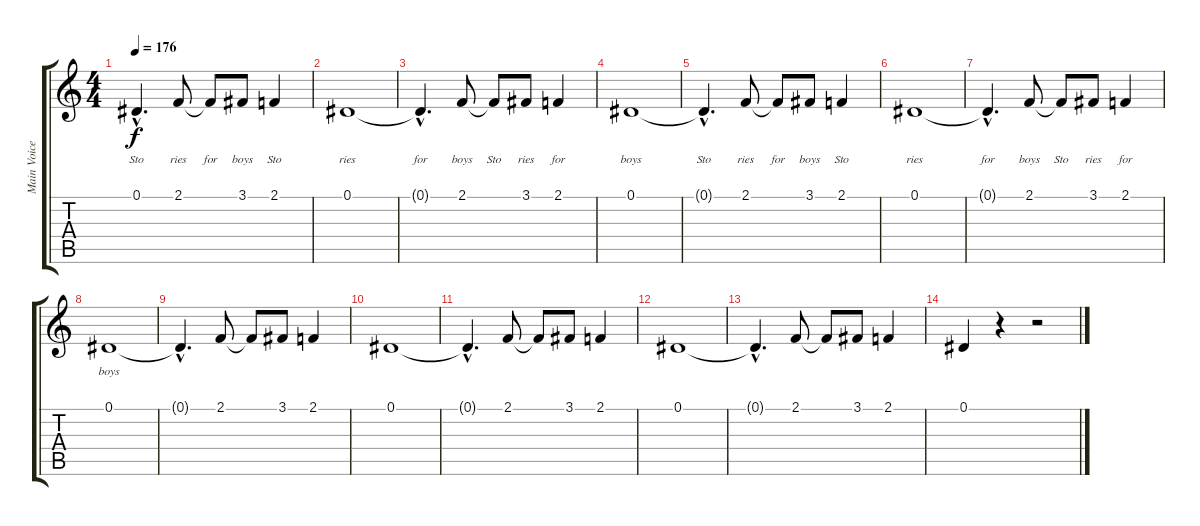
\track ("Main Voice ----- Bono" "Main Voice") {instrument altosax}
\staff {score tabs}
\tuning (Eb4 Bb3 Gb3 Db3 Ab2 Eb2) {hide}
\ts (4 4)
\tempo 176
\clef g2
\ks c
0.1{hac t}.4{d lyrics (0 "") lyrics (1 "Sto") lyrics (2 "") lyrics (3 "") lyrics (4 "") dy f} 2.1.8{lyrics (0 "") lyrics (1 "ries") lyrics (2 "") lyrics (3 "") lyrics (4 "")} 2.1{t}.8{lyrics (0 "") lyrics (1 "for") lyrics (2 "") lyrics (3 "") lyrics (4 "")} 3.1.8{lyrics (0 "") lyrics (1 "boys") lyrics (2 "") lyrics (3 "") lyrics (4 "")} 2.1.4{lyrics (0 "") lyrics (1 "Sto") lyrics (2 "") lyrics (3 "") lyrics (4 "")} |
0.1.1{lyrics (0 "") lyrics (1 "ries") lyrics (2 "") lyrics (3 "") lyrics (4 "")} |
0.1{hac t}.4{d lyrics (0 "") lyrics (1 "for") lyrics (2 "") lyrics (3 "") lyrics (4 "")} 2.1.8{lyrics (0 "") lyrics (1 "boys") lyrics (2 "") lyrics (3 "") lyrics (4 "")} 2.1{t}.8{lyrics (0 "") lyrics (1 "Sto") lyrics (2 "") lyrics (3 "") lyrics (4 "")} 3.1.8{lyrics (0 "") lyrics (1 "ries") lyrics (2 "") lyrics (3 "") lyrics (4 "")} 2.1.4{lyrics (0 "") lyrics (1 "for") lyrics (2 "") lyrics (3 "") lyrics (4 "")} |
0.1.1{lyrics (0 "") lyrics (1 "boys") lyrics (2 "") lyrics (3 "") lyrics (4 "")} |
0.1{hac t}.4{d lyrics (0 "") lyrics (1 "Sto") lyrics (2 "") lyrics (3 "") lyrics (4 "")} 2.1.8{lyrics (0 "") lyrics (1 "ries") lyrics (2 "") lyrics (3 "") lyrics (4 "")} 2.1{t}.8{lyrics (0 "") lyrics (1 "for") lyrics (2 "") lyrics (3 "") lyrics (4 "")} 3.1.8{lyrics (0 "") lyrics (1 "boys") lyrics (2 "") lyrics (3 "") lyrics (4 "")} 2.1.4{lyrics (0 "") lyrics (1 "Sto") lyrics (2 "") lyrics (3 "") lyrics (4 "")} |
0.1.1{lyrics (0 "") lyrics (1 "ries") lyrics (2 "") lyrics (3 "") lyrics (4 "")} |
0.1{hac t}.4{d lyrics (0 "") lyrics (1 "for") lyrics (2 "") lyrics (3 "") lyrics (4 "")} 2.1.8{lyrics (0 "") lyrics (1 "boys") lyrics (2 "") lyrics (3 "") lyrics (4 "")} 2.1{t}.8{lyrics (0 "") lyrics (1 "Sto") lyrics (2 "") lyrics (3 "") lyrics (4 "")} 3.1.8{lyrics (0 "") lyrics (1 "ries") lyrics (2 "") lyrics (3 "") lyrics (4 "")} 2.1.4{lyrics (0 "") lyrics (1 "for") lyrics (2 "") lyrics (3 "") lyrics (4 "")} |
0.1.1{lyrics (0 "") lyrics (1 "boys") lyrics (2 "") lyrics (3 "") lyrics (4 "")} |
0.1{hac t}.4{d} 2.1.8 2.1{t}.8 3.1.8 2.1.4 |
0.1.1 |
0.1{hac t}.4{d} 2.1.8 2.1{t}.8 3.1.8 2.1.4 |
0.1.1 |
0.1{hac t}.4{d} 2.1.8 2.1{t}.8 3.1.8 2.1.4 |
0.1.4 r.4 r.2
